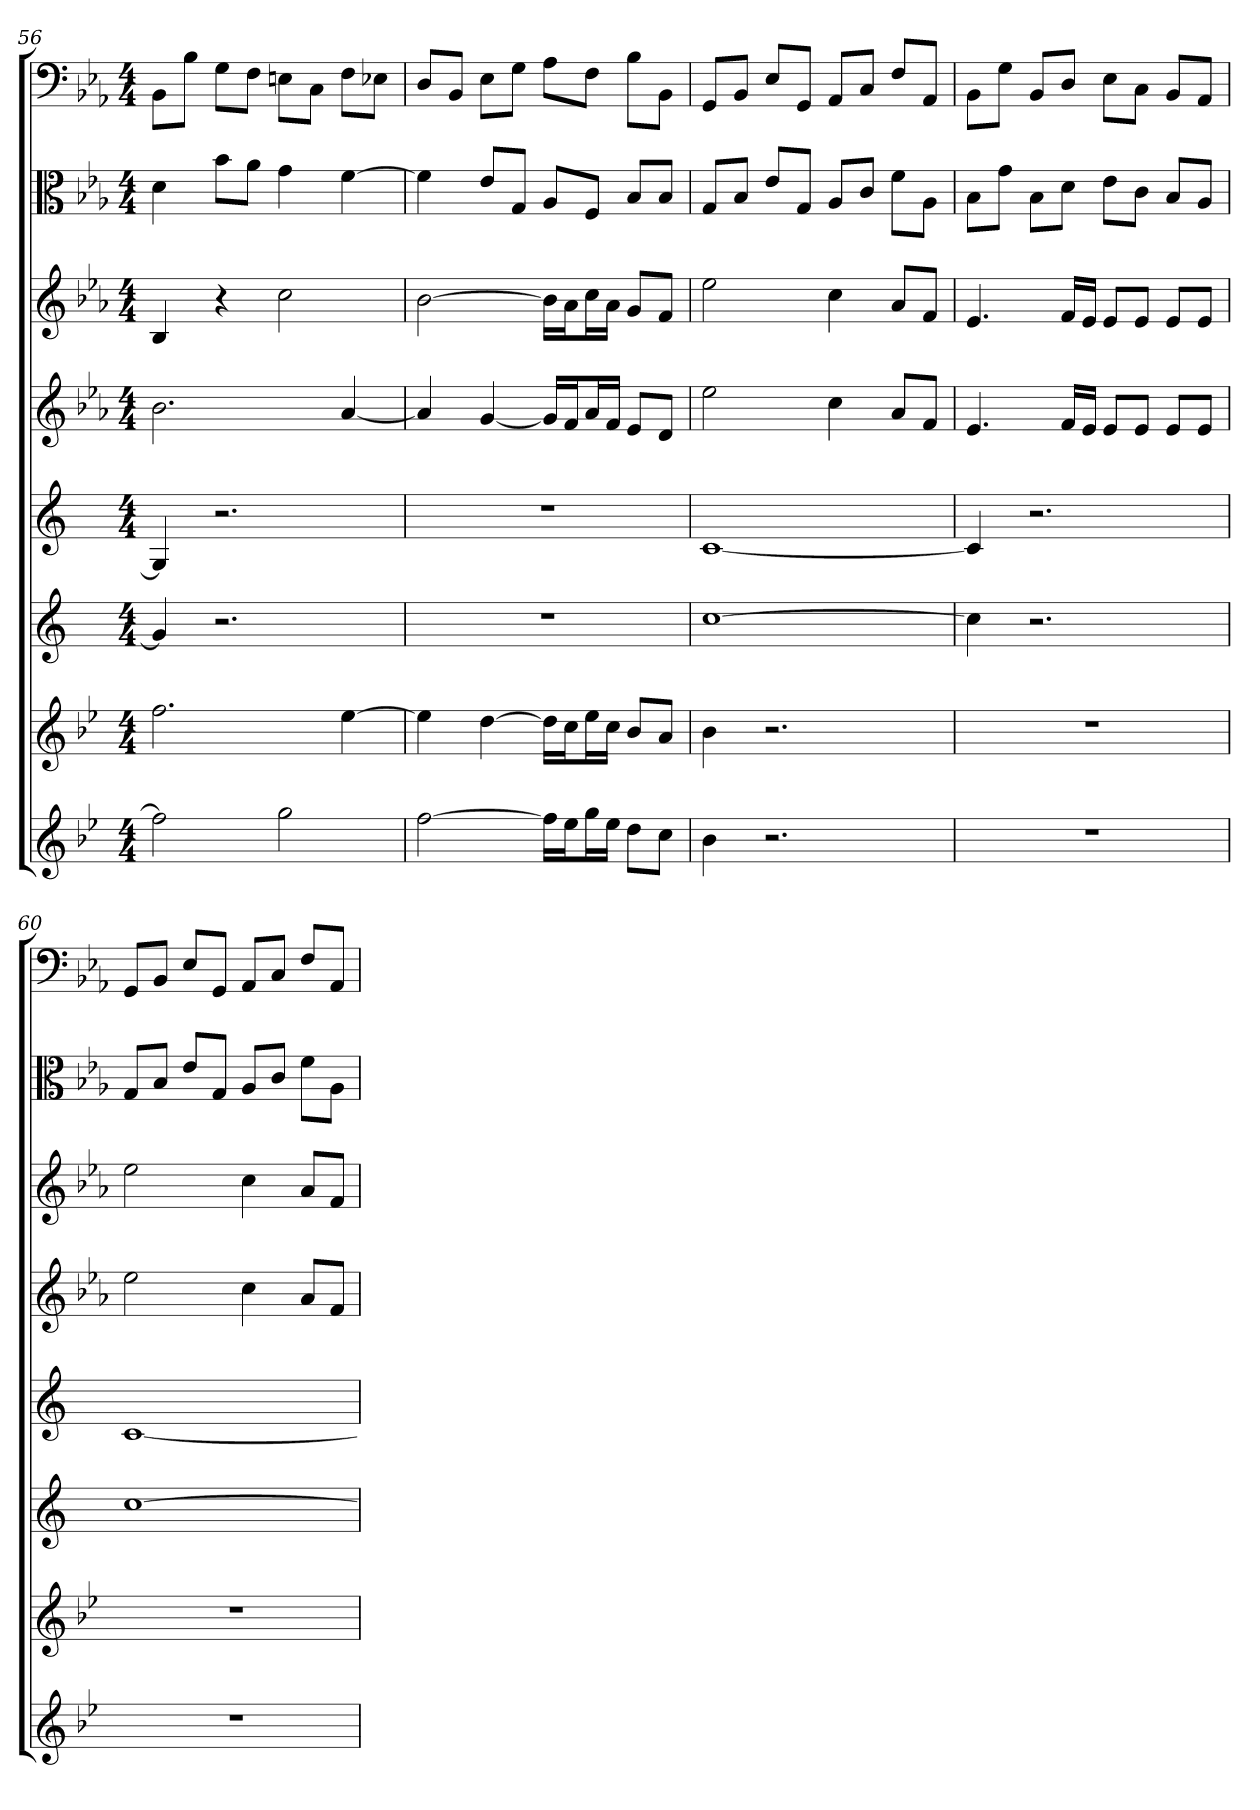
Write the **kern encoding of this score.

**kern	**kern	**kern	**kern	**kern	**kern	**kern	**kern
*part8	*part7	*part6	*part5	*part4	*part3	*part2	*part1
*staff8	*staff7	*staff6	*staff5	*staff4	*staff3	*staff2	*staff1
*	*	*	*	*	*	*clefC3	*clefF4
*k[b-e-]	*k[b-e-]	*k[]	*k[]	*k[b-e-a-]	*k[b-e-a-]	*k[b-e-a-]	*k[b-e-a-]
*M4/4	*M4/4	*M4/4	*M4/4	*M4/4	*M4/4	*M4/4	*M4/4
=56	=56	=56	=56	=56	=56	=56	=56
2ff]	2.ff	4g]	4G]	2.b-	4B-	4d	8BB-\L
.	.	.	.	.	.	.	8B-\J
.	.	2.r	2.r	.	4r	8b-\L	8G\L
.	.	.	.	.	.	8a-\J	8F\J
2gg	.	.	.	.	2cc	4g	8En\L
.	.	.	.	.	.	.	8C\J
.	[4ee-	.	.	[4a-	.	[4f	8F\L
.	.	.	.	.	.	.	8E-X\J
=57	=57	=57	=57	=57	=57	=57	=57
[2ff	4ee-]	1r	1r	4a-]	[2b-	4f]	8D/L
.	.	.	.	.	.	.	8BB-/J
.	[4dd	.	.	[4g	.	8e-/L	8E-\L
.	.	.	.	.	.	8G/J	8G\J
16ffLL]	16ddLL]	.	.	16gLL]	16b-LL]	8A-/L	8A-\L
16ee-J	16ccJ	.	.	16fJ	16a-J	.	.
16ggL	16ee-L	.	.	16a-L	16ccL	8F/J	8F\J
16ee-JJ	16ccJJ	.	.	16fJJ	16a-JJ	.	.
8ddL	8b-L	.	.	8e-L	8gL	8B-/L	8B-\L
8ccJ	8aJ	.	.	8dJ	8fJ	8B-/J	8BB-\J
=58	=58	=58	=58	=58	=58	=58	=58
4b-	4b-	[1cc	[1c	2ee-	2ee-	8G/L	8GG/L
.	.	.	.	.	.	8B-/J	8BB-/J
2.r	2.r	.	.	.	.	8e-/L	8E-/L
.	.	.	.	.	.	8G/J	8GG/J
.	.	.	.	4cc	4cc	8A-/L	8AA-/L
.	.	.	.	.	.	8c/J	8C/J
.	.	.	.	8a-L	8a-L	8f\L	8F/L
.	.	.	.	8fJ	8fJ	8A-\J	8AA-/J
=59	=59	=59	=59	=59	=59	=59	=59
1r	1r	4cc]	4c]	4.e-	4.e-	8B-\L	8BB-\L
.	.	.	.	.	.	8g\J	8G\J
.	.	2.r	2.r	.	.	8B-\L	8BB-/L
.	.	.	.	16fLL	16fLL	8d\J	8D/J
.	.	.	.	16e-JJ	16e-JJ	.	.
.	.	.	.	8e-L	8e-L	8e-\L	8E-\L
.	.	.	.	8e-J	8e-J	8c\J	8C\J
.	.	.	.	8e-L	8e-L	8B-/L	8BB-/L
.	.	.	.	8e-J	8e-J	8A-/J	8AA-/J
=60	=60	=60	=60	=60	=60	=60	=60
1r	1r	[1cc	[1c	2ee-	2ee-	8G/L	8GG/L
.	.	.	.	.	.	8B-/J	8BB-/J
.	.	.	.	.	.	8e-/L	8E-/L
.	.	.	.	.	.	8G/J	8GG/J
.	.	.	.	4cc	4cc	8A-/L	8AA-/L
.	.	.	.	.	.	8c/J	8C/J
.	.	.	.	8a-L	8a-L	8f\L	8F/L
.	.	.	.	8fJ	8fJ	8A-\J	8AA-/J
=	=	=	=	=	=	=	=
*-	*-	*-	*-	*-	*-	*-	*-
